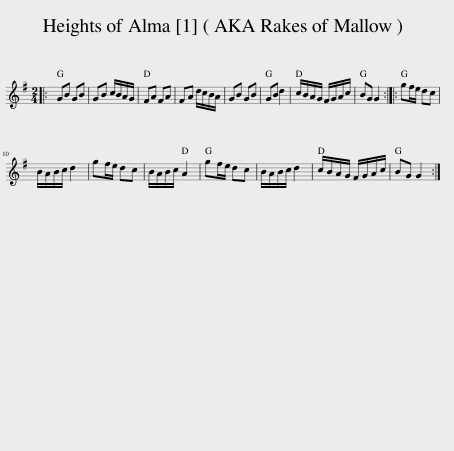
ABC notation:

X:1
L:1/8
M:2/4
I:linebreak $
K:G
V:1 treble
V:1
|: GB GB | GB c/B/A/G/ | FA FA | FA d/c/B/A/ | GB GB | %5
 GB d2 | c/B/A/G/ F/G/A/c/ | BG G2 :: gf/e/ dc |$ B/A/B/c/ d2 | %10
 gf/e/ dc | B/A/B/c/ A2 | gf/e/ dc | B/A/B/c/ d2 | c/B/A/G/ F/G/A/c/ | %15
 BG G2 :| %16
